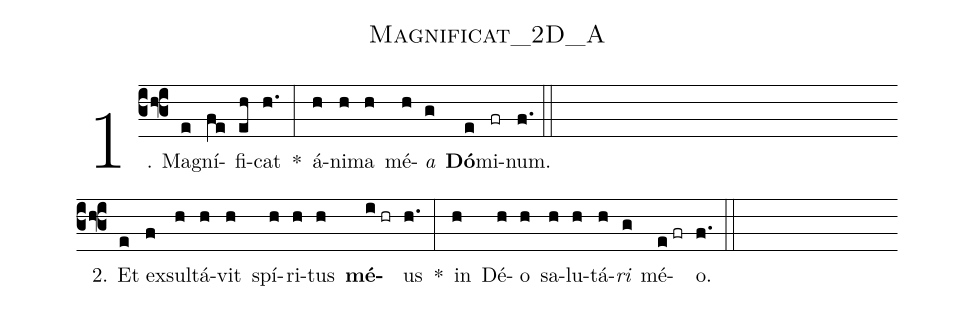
name:Magnificat_2D_A;
%%
(c3@f3)1. Ma(e)gní(fe)fi(eh)cat(h.) *(:) á(h)ni(h)ma(h) mé(h)<i>a</i>(g) <b>Dó</b>(e)mi(fr)num.(f.) (::) (Z-)
2. Et<v>\hspace*{-0.3cm}\noindent</v>(e) ex(f)sul(h)tá(h)vit(h) spí(h)ri(h)tus(h) <b>mé</b>(i//hr)us(h.) *(:) in(h) Dé(h)o(h) sa(h)lu(h)tá(h)<i>ri</i>(g) mé(e//fr)o.(f.) (::)
